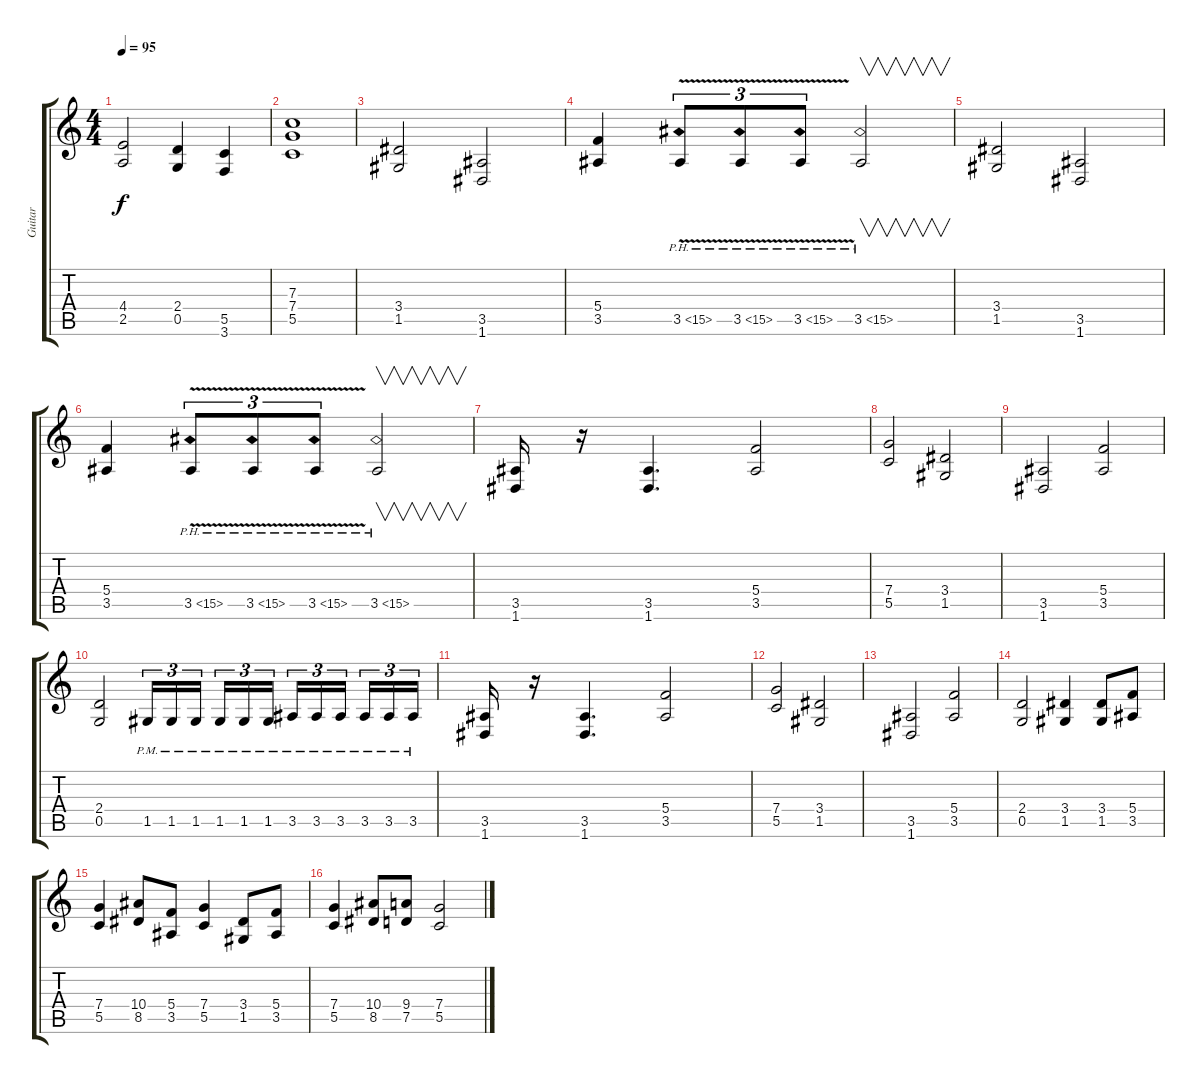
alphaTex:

\track ("Guitar" "Guitar") {instrument overdrivenguitar}
\staff {score tabs}
\tuning (D4 A3 F3 C3 G2 D2) {hide}
\ts (4 4)
\tempo 95
\clef g2
\ks c
(4.4 2.5).2{dy f} (2.4 0.5).4 (5.5 3.6).4 |
(7.3 7.4 5.5).1 |
(3.4 1.5).2 (3.5 1.6).2 |
(5.4 3.5).4 3.5{ph 12 v}.8{tu (3 2)} 3.5{ph 12 v}.8{tu (3 2)} 3.5{ph 12 v}.8{tu (3 2)} 3.5{ph 12}.2{v} |
(3.4 1.5).2 (3.5 1.6).2 |
(5.4 3.5).4 3.5{ph 12 v}.8{tu (3 2)} 3.5{ph 12 v}.8{tu (3 2)} 3.5{ph 12 v}.8{tu (3 2)} 3.5{ph 12}.2{v} |
(3.5 1.6).16 r.16 (3.5 1.6).4{d} (5.4 3.5).2 |
(7.4 5.5).2 (3.4 1.5).2 |
(3.5 1.6).2 (5.4 3.5).2 |
(2.4 0.5).2 1.5{pm}.16{tu (3 2)} 1.5{pm}.16{tu (3 2)} 1.5{pm}.16{tu (3 2) beam splitsecondary} 1.5{pm}.16{tu (3 2)} 1.5{pm}.16{tu (3 2)} 1.5{pm}.16{tu (3 2)} 3.5{pm}.16{tu (3 2)} 3.5{pm}.16{tu (3 2)} 3.5{pm}.16{tu (3 2) beam splitsecondary} 3.5{pm}.16{tu (3 2)} 3.5{pm}.16{tu (3 2)} 3.5{pm}.16{tu (3 2)} |
(3.5 1.6).16 r.16 (3.5 1.6).4{d} (5.4 3.5).2 |
(7.4 5.5).2 (3.4 1.5).2 |
(3.5 1.6).2 (5.4 3.5).2 |
(2.4 0.5).2 (3.4 1.5).4 (3.4 1.5).8 (5.4 3.5).8 |
(7.4 5.5).4 (10.4 8.5).8 (5.4 3.5).8 (7.4 5.5).4 (3.4 1.5).8 (5.4 3.5).8 |
(7.4 5.5).4 (10.4 8.5).8 (9.4 7.5).8 (7.4 5.5).2
